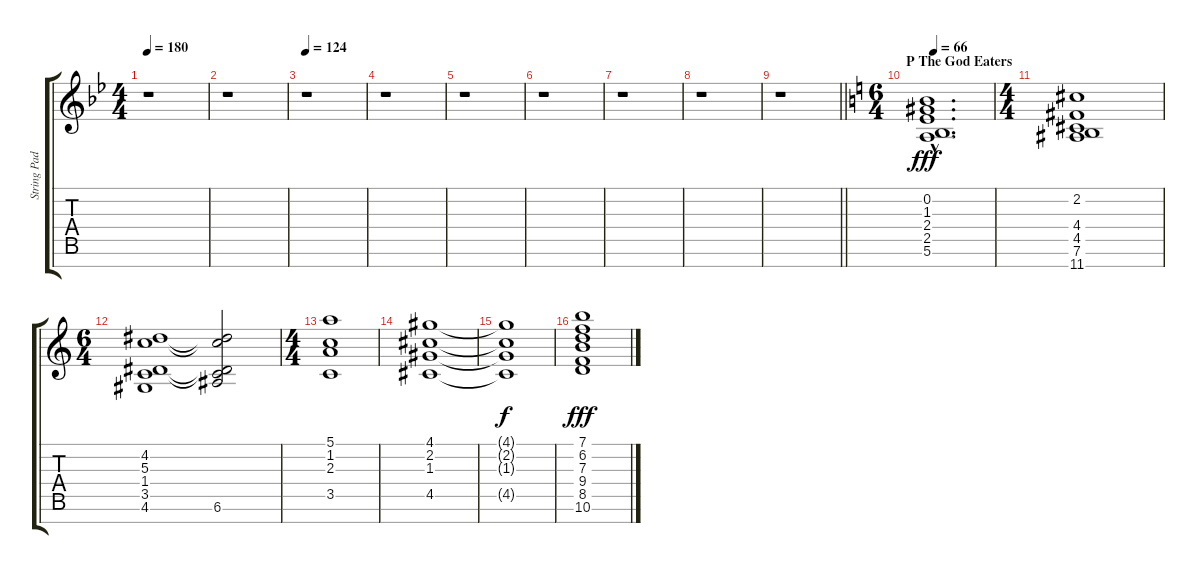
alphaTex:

\track ("String Pad" "String Pad") {instrument synthstrings1}
\staff {score tabs}
\tuning (E5 B4 G4 D4 A3 E3 B2) {hide}
\ts (4 4)
\tempo 180
\clef g2
\ks bb
r.1{dy fff} |
r.1 |
\tempo 124
r.1 |
r.1 |
r.1 |
r.1 |
r.1 |
r.1 |
\barLineRight lightlight
r.1 |
\ts (6 4)
\section ("" "P The God Eaters")
\tempo 66
\ks c
(0.2{hac} 1.3{hac} 2.4{hac} 2.5{hac} 5.6{hac}).1{d} |
\ts (4 4)
(2.2 4.4 4.5 7.6 11.7).1 |
\ts (6 4)
(4.2 5.3 1.4 3.5 4.6).1 (4.2{t} 5.3{t} 1.4{t} 3.5{t} 6.6).2 |
\ts (4 4)
(5.1 1.2 2.3 3.5).1 |
(4.1 2.2 1.3 4.5).1 |
(4.1{t} 2.2{t} 1.3{t} 4.5{t}).1{dy f} |
(7.1 6.2 7.3 9.4 8.5 10.6).1{dy fff}
